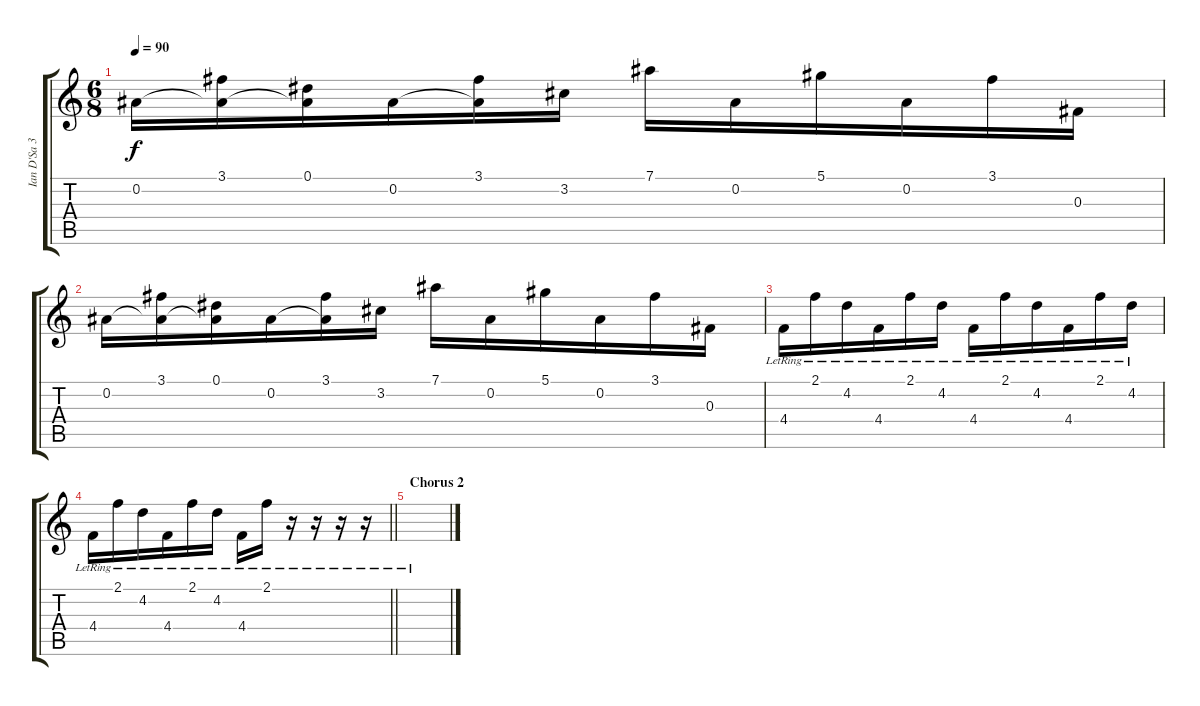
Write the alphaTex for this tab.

\track ("Ian D'Sa 3" "Ian D'Sa 3") {instrument electricguitarclean}
\staff {score tabs}
\tuning (Eb4 Bb3 Gb3 Db3 Ab2 Db2) {hide}
\ts (6 8)
\tempo 90
\clef g2
\ks c
0.2.16{dy f} (3.1 0.2{t}).16 (0.1 0.2{t}).16 0.2.16 (3.1 0.2{t}).16 3.2.16 7.1.16 0.2.16 5.1.16 0.2.16 3.1.16 0.3.16 |
0.2.16 (3.1 0.2{t}).16 (0.1 0.2{t}).16 0.2.16 (3.1 0.2{t}).16 3.2.16 7.1.16 0.2.16 5.1.16 0.2.16 3.1.16 0.3.16 |
4.4{lr}.16 2.1{lr}.16 4.2{lr}.16 4.4{lr}.16 2.1{lr}.16 4.2{lr}.16 4.4{lr}.16 2.1{lr}.16 4.2{lr}.16 4.4{lr}.16 2.1{lr}.16 4.2{lr}.16 |
\barLineRight lightlight
4.4{lr}.16 2.1{lr}.16 4.2{lr}.16 4.4{lr}.16 2.1{lr}.16 4.2{lr}.16 4.4{lr}.16 2.1{lr}.16 r.16 r.16 r.16 r.16 |
\section ("" "Chorus 2")
